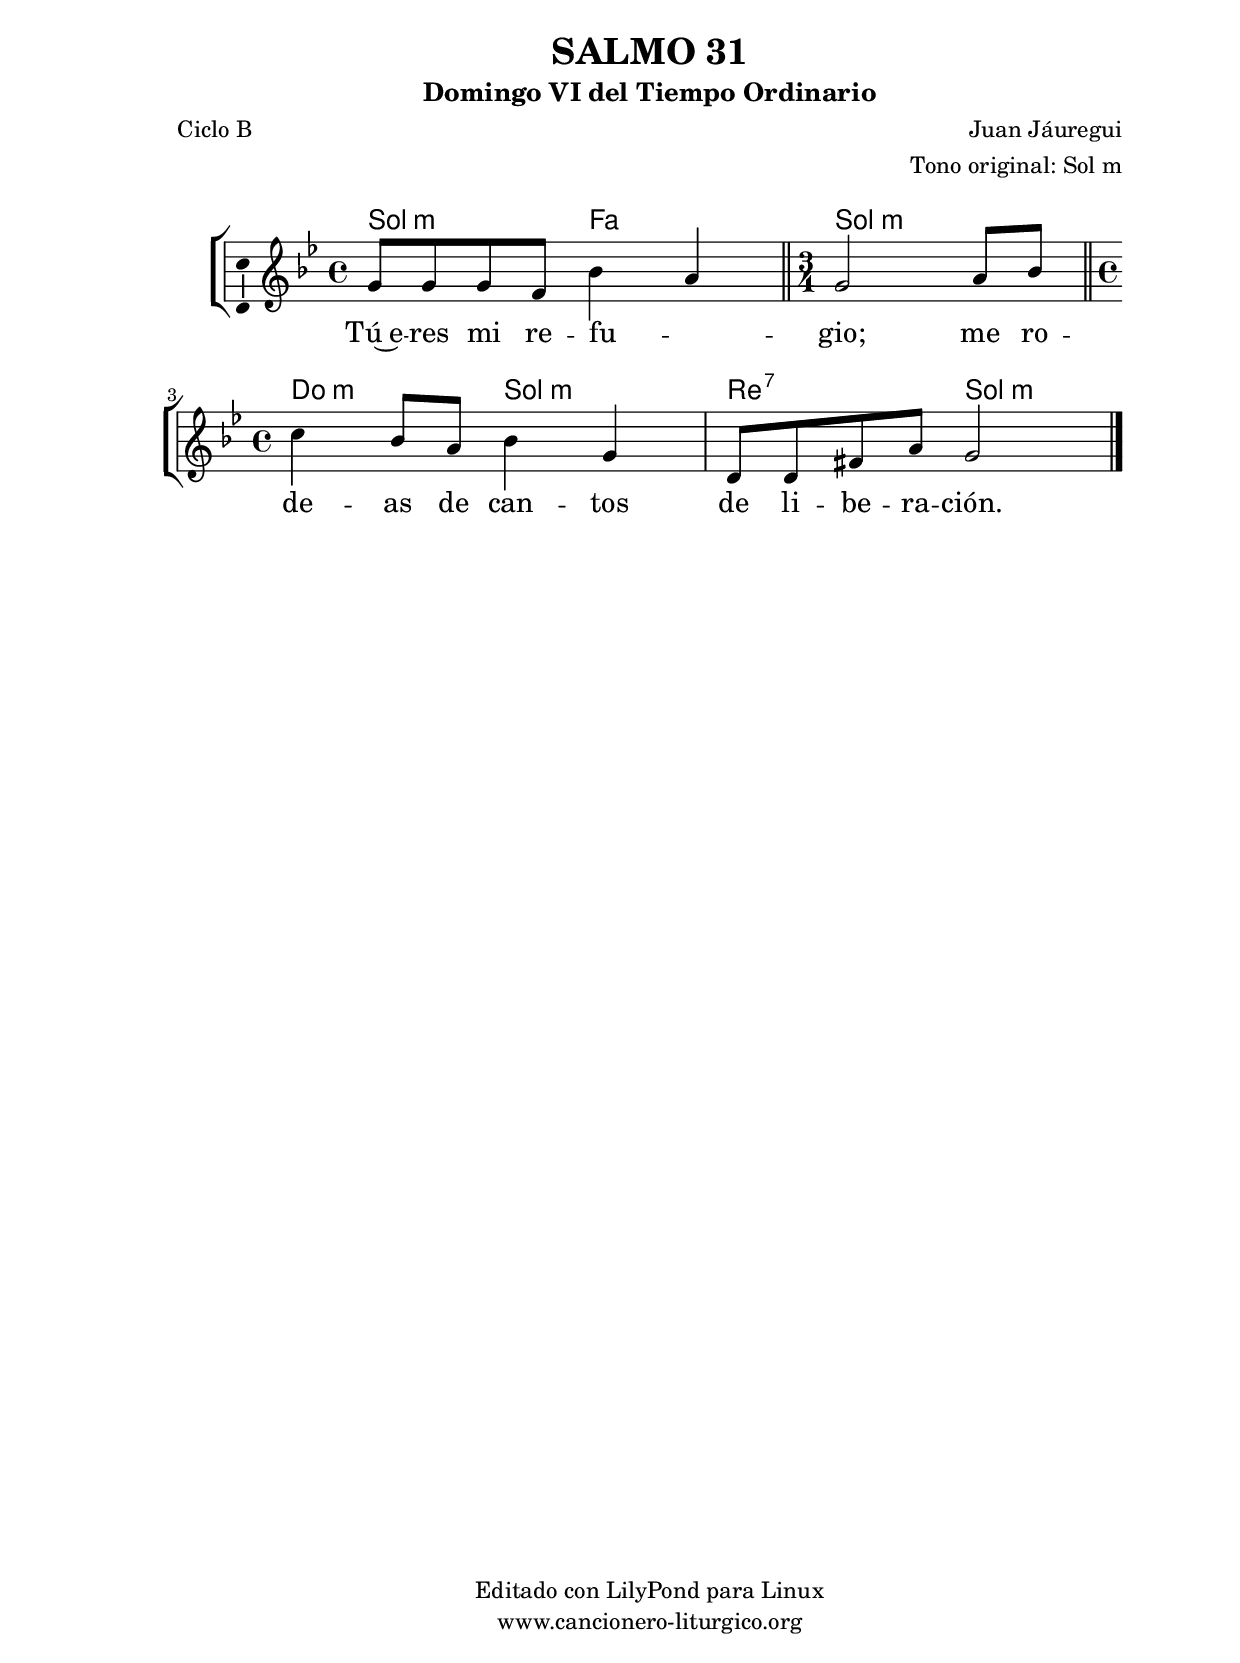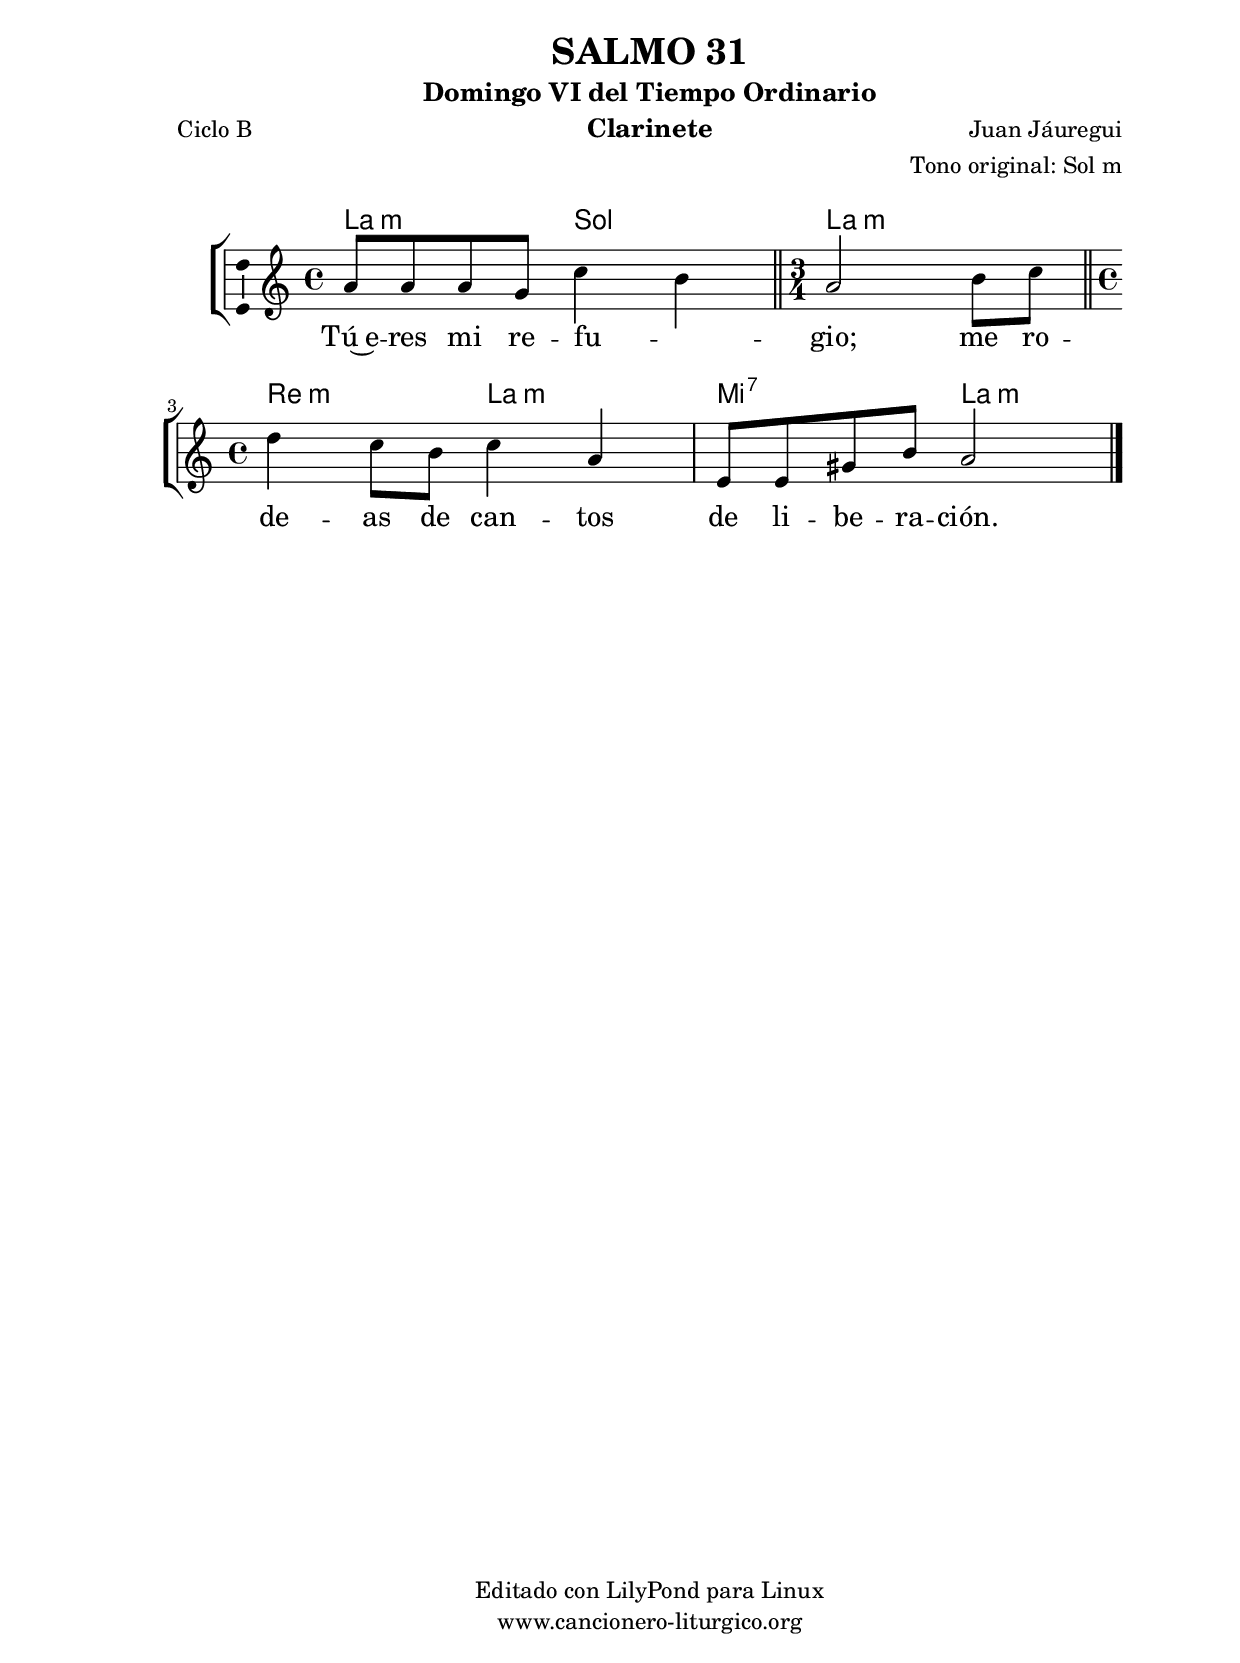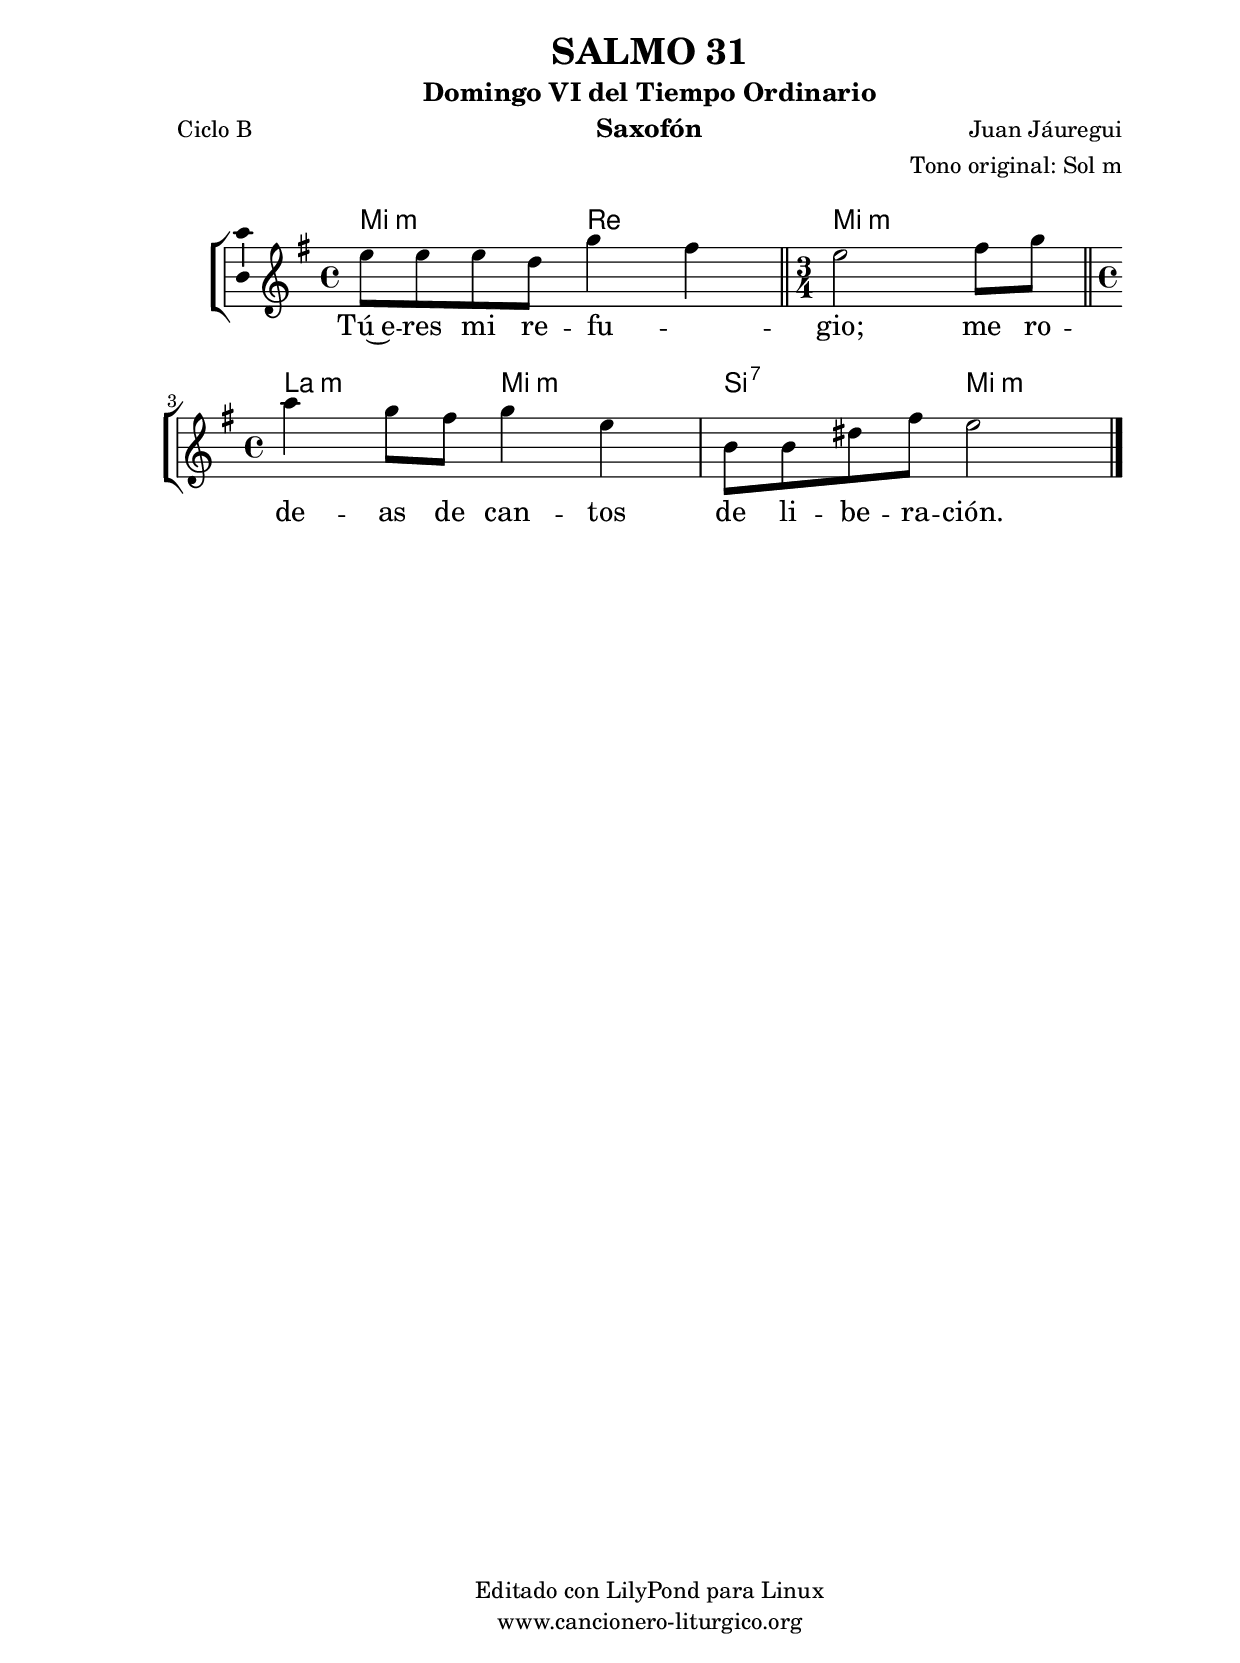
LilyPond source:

%
%para convertir .midi en .wav:
%timidity filename.midi -Ow -o finename.wav
%
%
%Para convertir de .wav a .mp3:
%lame -h -m j filename.wav
%
%
%para escuchar el midi:
%timidity nombrefichero.midi
%


%versión de lilypond para la que se ha escrito esta partitura:
\version "2.16.0"

	%Tamaño papel
	#(set-default-paper-size "a4")
	%Tamaño partitura
	#(set-global-staff-size 20)
	%No responde al pulsar sobre una nota
	#(ly:set-option 'point-and-click #f)

%parámetros del encabezamiento:
\header {
	title = "SALMO 31"
	subtitle = "Domingo VI del Tiempo Ordinario"
	composer = "Juan Jáuregui"
	poet = "Ciclo B"
	meter = ""
	arranger = "Tono original: Sol m"
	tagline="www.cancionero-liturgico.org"
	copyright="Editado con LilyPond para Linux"
	}

%parámetros asociados al papel:
\paper  {
	oddHeaderMarkup = \markup {\fill-line { \on-the-fly #not-first-page \fromproperty #'header:title \on-the-fly #not-first-page \fromproperty #'header:composer }}
	evenHeaderMarkup = \markup {\fill-line { \fromproperty #'header:composer \fromproperty #'header:title }}
	#(set-paper-size "a4")
	print-page-number = ##f
	first-page-number = 1
	print-first-page-number = ##f
%	head-separation = 3.0 \cm
	top-margin = 2.0 \cm
	bottom-margin = 0.5\cm
%%%	bottom-margin = -1.0\cm
	left-margin = 3.0 \cm
	line-width = 16.0 \cm 
	indent = 8\mm
	interscoreline = 2.\mm
	between-system-space = 15\mm
%	para que las partituras no llenen la hoja:
	ragged-bottom = ##t
%	idem para la última hoja:
	ragged-last-bottom = ##f
%	para que las partituras llenen el ancho del papel:
	ragged-last = ##f
	after-title-space = 2.5 \cm
%page-count=1
%system-count=8

	%Flexible Vertical Spacing
%	markup-markup-spacing =
%	#'((basic-distance . 15) (minimum-distance . 15) (padding . 3))
	markup-system-spacing =
	#'((basic-distance . 15) (minimum-distance . 15) (padding . 3))
	system-system-spacing =
	#'((basic-distance . 15) (minimum-distance . 15) (padding . 3))
	score-system-spacing =
	#'((basic-distance . 15) (minimum-distance . 15) (padding . 5))
%	top-system-spacing = % header
%	#'((basic-distance . 8) (minimum-distance . 0) (padding . 3))
%	top-markup-spacing =
%	#'((basic-distance . 20) (minimum-distance . 20) (padding . 3))
	last-bottom-spacing = % footer
	#'((basic-distance . 5) (minimum-distance . 5) (padding . 3))
%	score-markup-spacing =
%	#'((basic-distance . 16) (minimum-distance . 13) (padding . 3))

	}


%parámetros que afectan a toda la partitura:
global =  {
	%clave de sol (G):
	\clef G
	%armadura:
%	\transpose e f
	\key g \minor
	\tempo 4=100
	\set Score.tempoHideNote = ##t
	}


acordes = {
	\italianChords
	\chordmode {
%	\transpose e f
{

g2:m f g2.:m c2:m g:m d:7 g:m

	}
	}
}

melodia = 
%	\transpose e f
{
	\relative c''{

\time 4/4
g8 g g f bes4 a

\bar "||"
\time 3/4
g2 a8 bes

\bar "||"
\time 4/4
c4 bes8 a bes4 g
d8 d fis a g2

	\bar "|."
	}
	}


texto = \lyricmode {
Tú~e -- res mi re -- fu -- _ gio;
me ro -- de -- as de can -- tos de li -- be -- ra -- ción.
	}


acordesStaff = \context ChordNames = acordesStaff <<
	\set chordChanges = ##t
	\acordes
	>>


vozStaff = \context Voice = vozStaff
\with {\consists "Ambitus_engraver"}
<<
%	\set Staff.instrumentName = ""
%	\set Staff.shortInstrumentName = ""
%	\set Staff.midiInstrument = #"clarinet"
%	\set Staff.midiInstrument = #"cello"
%	\set Staff.midiInstrument = #"flute"
	\set Staff.midiInstrument = #"electric guitar (jazz)"
%	\set Staff.midiInstrument = #"english horn"
%	\set Staff.midiInstrument = #"violin"
%	\set Staff.midiInstrument = #"glockenspiel"
	\set Staff.midiMinimumVolume = #0.7
	\set Staff.midiMaximumVolume = #0.9
	\global
	\melodia
	>>


textoStaff = \context Lyrics = textoStaff <<
	\lyricsto vozStaff \texto
	>>

\book {
	\score {
		\context ChoirStaff {
			\override StaffGroup.SystemStartBracket #'collapse-height = #1
			\override Score.SystemStartBar #'collapse-height = #1
			<<
			\acordesStaff
			\vozStaff
			\textoStaff
			>>
			}
		\layout {
	    		\context {
				\Lyrics
				\override LyricText #'font-size = #2
				}
	   		 \context {
				\Score
				%fontSize = #3
				\override StaffSymbol #'staff-space = #(magstep +3)
				%\override Beam #'thickness = #0.55
				%\override SpacingSpanner #'spacing-increment = #1.0
				%\override Slur #'height-limit = #1.5
				}
			}
		}
	\score {
		\unfoldRepeats
		\context ChoirStaff {
			<<
			\acordesStaff
			\vozStaff
			>>
			}
		\midi {
	  		\context {
	  			\Score
				tempoWholesPerMinute = #(ly:make-moment 70 4)
				}
			}
		}
	}

%Partitura para clarinete
#(define output-suffix "C")
\book {
	\header{
		instrument = "Clarinete"
		}
	\score {
		\context ChoirStaff {
			\override StaffGroup.SystemStartBracket #'collapse-height = #1
			\override Score.SystemStartBar #'collapse-height = #1
\transpose c d
			<<
			\acordesStaff
			\vozStaff
			\textoStaff
			>>
			}
		\layout {
	    		\context {
				\Lyrics
				\override LyricText #'font-size = #2
				}
	   		 \context {
				\Score
				%fontSize = #3
				\override StaffSymbol #'staff-space = #(magstep +3)
				%\override Beam #'thickness = #0.55
				%\override SpacingSpanner #'spacing-increment = #1.0
				%\override Slur #'height-limit = #1.5
				}
			}
		}
	}

%Partitura para saxofón
#(define output-suffix "S")
\book {
	\header{
		instrument = "Saxofón"
		}
	\score {
		\context ChoirStaff {
			\override StaffGroup.SystemStartBracket #'collapse-height = #1
			\override Score.SystemStartBar #'collapse-height = #1
\transpose c a
			<<
			\acordesStaff
			\vozStaff
			\textoStaff
			>>
			}
		\layout {
	    		\context {
				\Lyrics
				\override LyricText #'font-size = #2
				}
	   		 \context {
				\Score
				%fontSize = #3
				\override StaffSymbol #'staff-space = #(magstep +3)
				%\override Beam #'thickness = #0.55
				%\override SpacingSpanner #'spacing-increment = #1.0
				%\override Slur #'height-limit = #1.5
				}
			}
		}
	}

